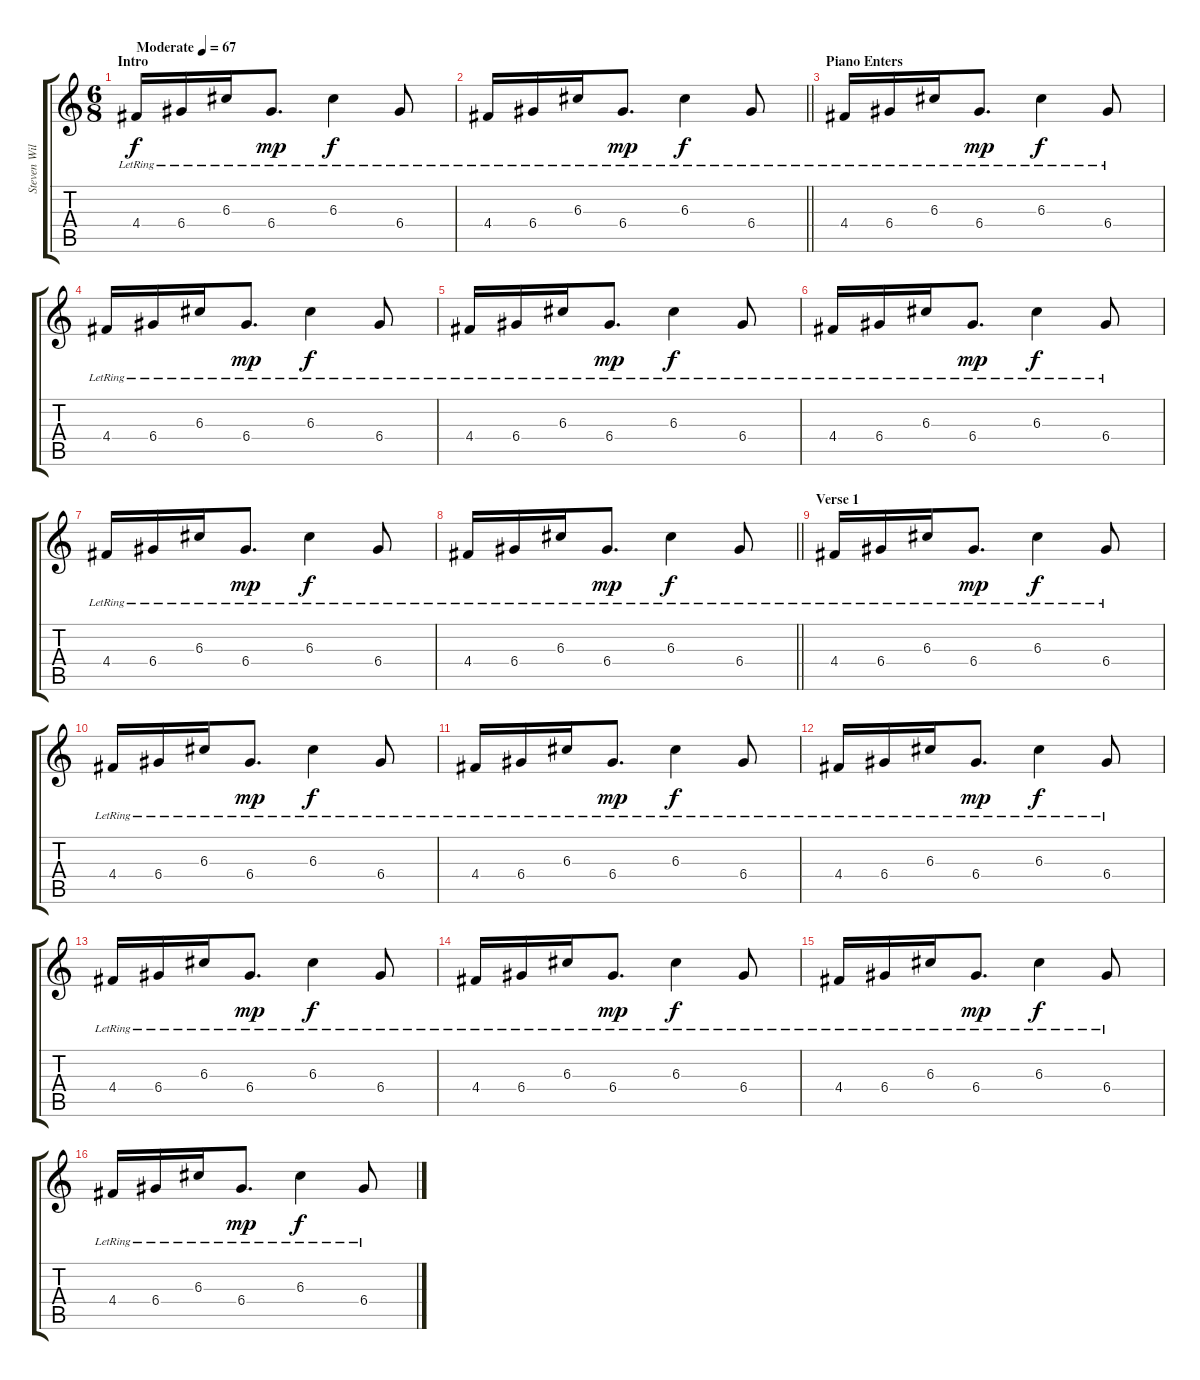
\track ("Steven Wilson (Guitar)" "Steven Wil") {instrument electricguitarjazz}
\staff {score tabs}
\tuning (E4 B3 G3 D3 A2 E2) {hide}
\ts (6 8)
\section ("" "Intro")
\tempo (67 "Moderate")
\clef g2
\ks c
4.4{lr}.16{dy f instrument electricguitarjazz} 6.4{lr}.16 6.3{lr}.16 6.4{lr}.8{d dy mp} 6.3{lr}.4{dy f} 6.4{lr}.8 |
\barLineRight lightlight
4.4{lr}.16 6.4{lr}.16 6.3{lr}.16 6.4{lr}.8{d dy mp} 6.3{lr}.4{dy f} 6.4{lr}.8 |
\section ("" "Piano Enters")
4.4{lr}.16 6.4{lr}.16 6.3{lr}.16 6.4{lr}.8{d dy mp} 6.3{lr}.4{dy f} 6.4{lr}.8 |
4.4{lr}.16 6.4{lr}.16 6.3{lr}.16 6.4{lr}.8{d dy mp} 6.3{lr}.4{dy f} 6.4{lr}.8 |
4.4{lr}.16 6.4{lr}.16 6.3{lr}.16 6.4{lr}.8{d dy mp} 6.3{lr}.4{dy f} 6.4{lr}.8 |
4.4{lr}.16 6.4{lr}.16 6.3{lr}.16 6.4{lr}.8{d dy mp} 6.3{lr}.4{dy f} 6.4{lr}.8 |
4.4{lr}.16 6.4{lr}.16 6.3{lr}.16 6.4{lr}.8{d dy mp} 6.3{lr}.4{dy f} 6.4{lr}.8 |
\barLineRight lightlight
4.4{lr}.16 6.4{lr}.16 6.3{lr}.16 6.4{lr}.8{d dy mp} 6.3{lr}.4{dy f} 6.4{lr}.8 |
\section ("" "Verse 1")
4.4{lr}.16 6.4{lr}.16 6.3{lr}.16 6.4{lr}.8{d dy mp} 6.3{lr}.4{dy f} 6.4{lr}.8 |
4.4{lr}.16 6.4{lr}.16 6.3{lr}.16 6.4{lr}.8{d dy mp} 6.3{lr}.4{dy f} 6.4{lr}.8 |
4.4{lr}.16 6.4{lr}.16 6.3{lr}.16 6.4{lr}.8{d dy mp} 6.3{lr}.4{dy f} 6.4{lr}.8 |
4.4{lr}.16 6.4{lr}.16 6.3{lr}.16 6.4{lr}.8{d dy mp} 6.3{lr}.4{dy f} 6.4{lr}.8 |
4.4{lr}.16 6.4{lr}.16 6.3{lr}.16 6.4{lr}.8{d dy mp} 6.3{lr}.4{dy f} 6.4{lr}.8 |
4.4{lr}.16 6.4{lr}.16 6.3{lr}.16 6.4{lr}.8{d dy mp} 6.3{lr}.4{dy f} 6.4{lr}.8 |
4.4{lr}.16 6.4{lr}.16 6.3{lr}.16 6.4{lr}.8{d dy mp} 6.3{lr}.4{dy f} 6.4{lr}.8 |
4.4{lr}.16 6.4{lr}.16 6.3{lr}.16 6.4{lr}.8{d dy mp} 6.3{lr}.4{dy f} 6.4{lr}.8
